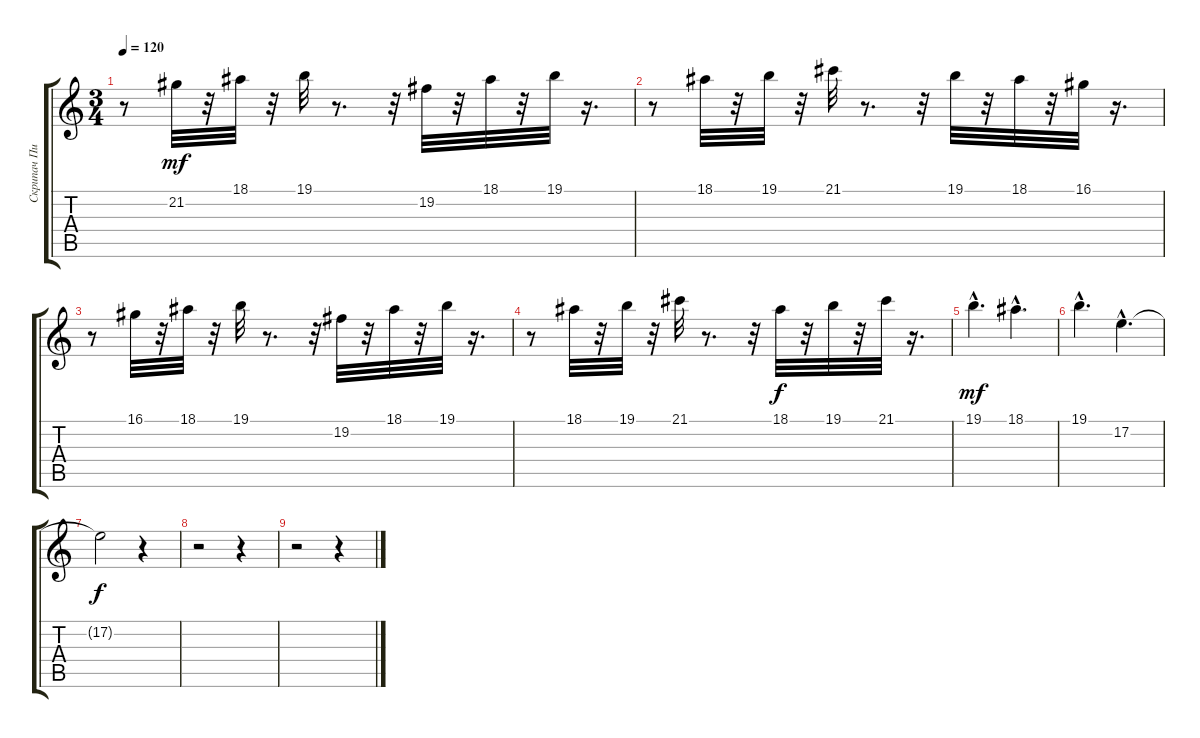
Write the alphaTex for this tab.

\track ("Скрипач Пи...раст !" "Скрипач Пи") {instrument violin}
\staff {score tabs}
\tuning (E4 B3 G3 D3 A2 E2) {hide}
\ts (3 4)
\tempo 120
\clef g2
\ks c
r.8{dy mf} 21.2.32 r.32 18.1.32 r.32 19.1.32 r.8{d} r.32 19.2.32 r.32 18.1.32 r.32 19.1.32 r.16{d} |
r.8 18.1.32 r.32 19.1.32 r.32 21.1.32 r.8{d} r.32 19.1.32 r.32 18.1.32 r.32 16.1.32 r.16{d} |
r.8 16.1.32 r.32 18.1.32 r.32 19.1.32 r.8{d} r.32 19.2.32 r.32 18.1.32 r.32 19.1.32 r.16{d} |
r.8 18.1.32 r.32 19.1.32 r.32 21.1.32 r.8{d} r.32 18.1.32{dy f} r.32 19.1.32 r.32 21.1.32 r.16{d} |
19.1{hac}.4{d dy mf} 18.1{hac}.4{d} |
19.1{hac}.4{d} 17.2{hac}.4{d} |
17.2{t}.2{dy f} r.4 |
r.2 r.4 |
r.2 r.4
